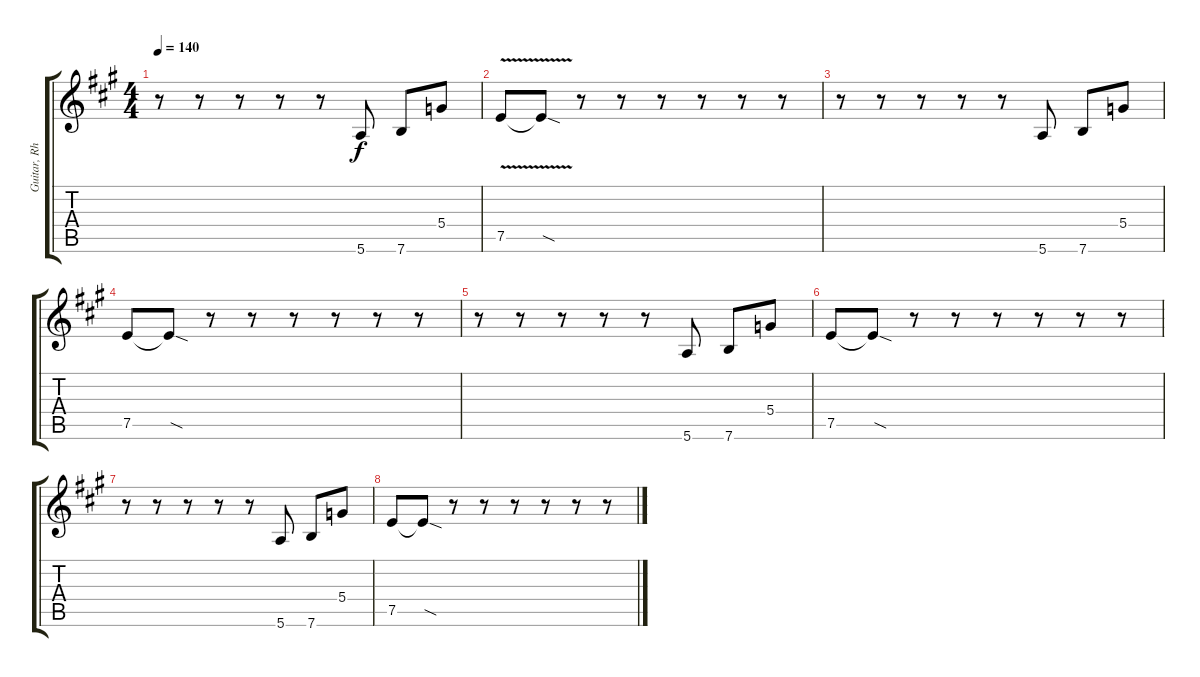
\track ("Guitar, Rhythm" "Guitar, Rh") {instrument overdrivenguitar}
\staff {score tabs}
\tuning (E4 B3 G3 D3 A2 E2) {hide}
\ts (4 4)
\tempo 140
\clef g2
\ks a
r.8{dy f} r.8 r.8 r.8 r.8 5.6.8 7.6.8 5.4.8 |
7.5{v}.8 7.5{sod t}.8 r.8 r.8 r.8 r.8 r.8 r.8 |
r.8 r.8 r.8 r.8 r.8 5.6.8 7.6.8 5.4.8 |
7.5.8 7.5{sod t}.8 r.8 r.8 r.8 r.8 r.8 r.8 |
r.8 r.8 r.8 r.8 r.8 5.6.8 7.6.8 5.4.8 |
7.5.8 7.5{sod t}.8 r.8 r.8 r.8 r.8 r.8 r.8 |
r.8 r.8 r.8 r.8 r.8 5.6.8 7.6.8 5.4.8 |
7.5.8 7.5{sod t}.8 r.8 r.8 r.8 r.8 r.8 r.8
